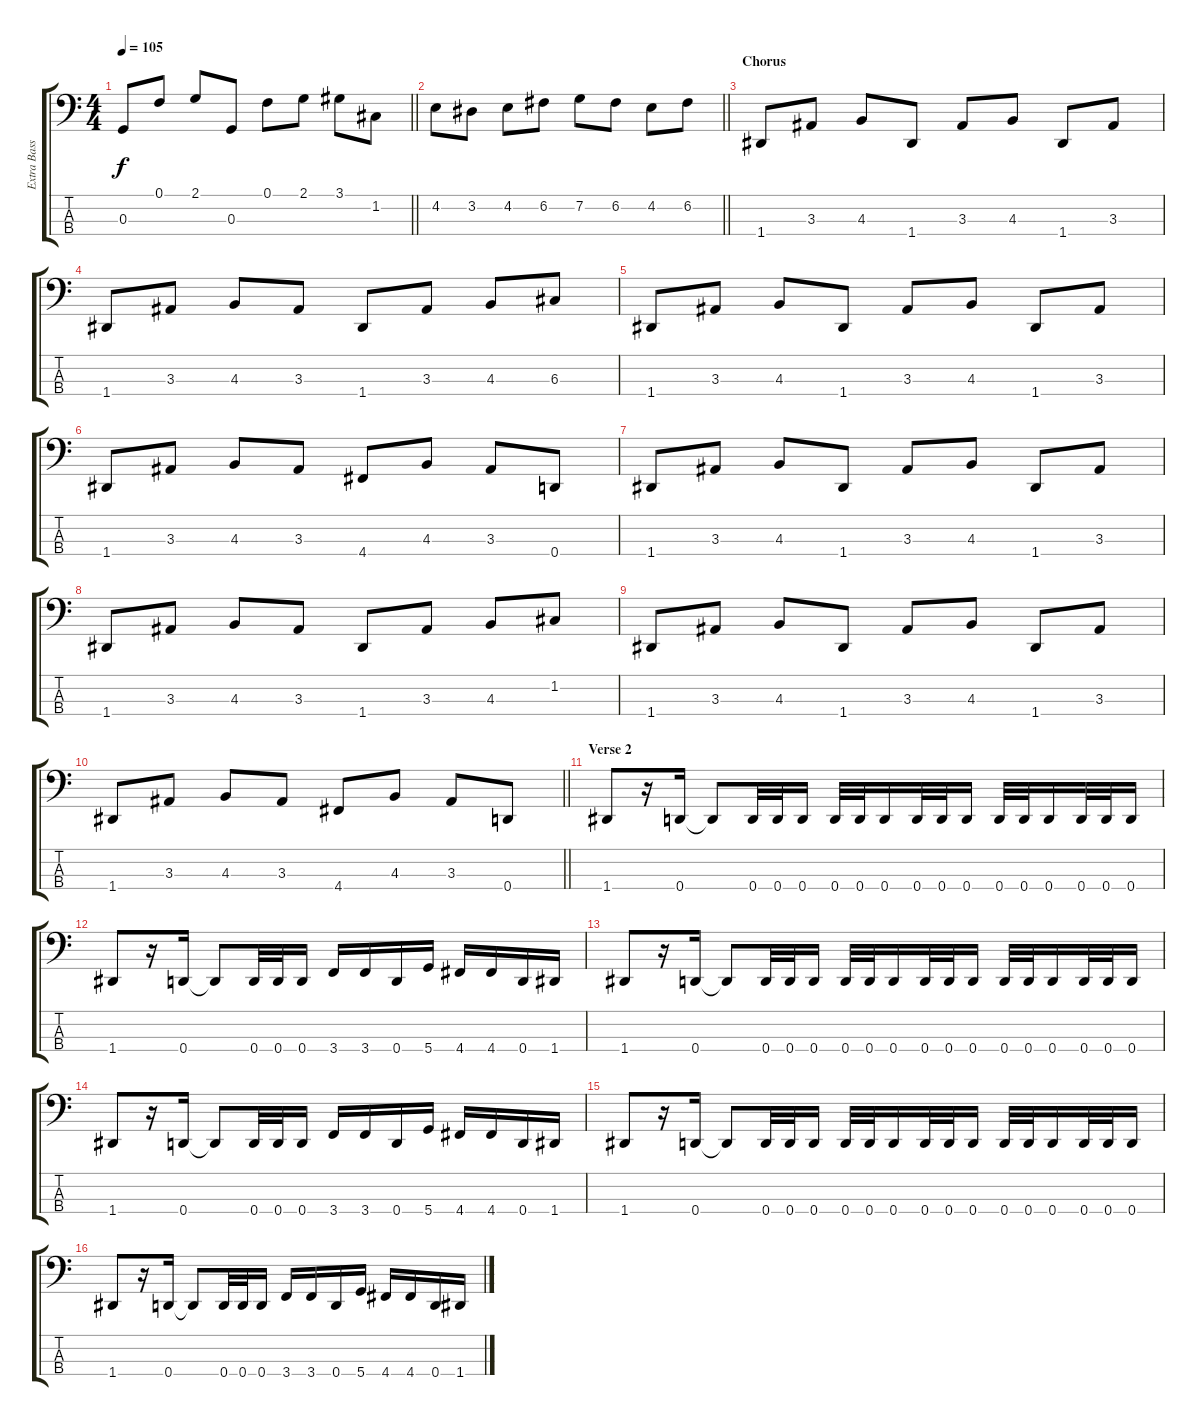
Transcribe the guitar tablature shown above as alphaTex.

\track ("Extra Bass" "Extra Bass") {instrument electricbassfinger}
\staff {score tabs}
\tuning (F2 C2 G1 D1) {hide}
\ts (4 4)
\tempo 105
\clef f4
\barLineRight lightlight
\ks c
0.3.8{dy f} 0.1.8 2.1.8 0.3.8 0.1.8 2.1.8 3.1.8 1.2.8 |
\barLineRight lightlight
4.2.8 3.2.8 4.2.8 6.2.8 7.2.8 6.2.8 4.2.8 6.2.8 |
\section ("" "Chorus")
1.4.8 3.3.8 4.3.8 1.4.8 3.3.8 4.3.8 1.4.8 3.3.8 |
1.4.8 3.3.8 4.3.8 3.3.8 1.4.8 3.3.8 4.3.8 6.3.8 |
1.4.8 3.3.8 4.3.8 1.4.8 3.3.8 4.3.8 1.4.8 3.3.8 |
1.4.8 3.3.8 4.3.8 3.3.8 4.4.8 4.3.8 3.3.8 0.4.8 |
1.4.8{beam Up} 3.3.8{beam Up} 4.3.8 1.4.8 3.3.8 4.3.8 1.4.8 3.3.8 |
1.4.8 3.3.8 4.3.8 3.3.8 1.4.8 3.3.8 4.3.8{beam Up} 1.2.8{beam Up} |
1.4.8 3.3.8 4.3.8 1.4.8 3.3.8 4.3.8 1.4.8 3.3.8 |
\barLineRight lightlight
1.4.8 3.3.8 4.3.8 3.3.8 4.4.8 4.3.8 3.3.8 0.4.8 |
\section ("" "Verse 2")
1.4.8 r.16 0.4.16 0.4{t}.8 0.4.32 0.4.32 0.4.16 0.4.32 0.4.32 0.4.16 0.4.32 0.4.32 0.4.16 0.4.32 0.4.32 0.4.16 0.4.32 0.4.32 0.4.16 |
1.4.8 r.16 0.4.16 0.4{t}.8 0.4.32 0.4.32 0.4.16 3.4.16 3.4.16 0.4.16 5.4.16 4.4.16 4.4.16 0.4.16 1.4.16 |
1.4.8 r.16 0.4.16 0.4{t}.8 0.4.32 0.4.32 0.4.16 0.4.32 0.4.32 0.4.16 0.4.32 0.4.32 0.4.16 0.4.32 0.4.32 0.4.16 0.4.32 0.4.32 0.4.16 |
1.4.8 r.16 0.4.16 0.4{t}.8 0.4.32 0.4.32 0.4.16 3.4.16 3.4.16 0.4.16 5.4.16 4.4.16 4.4.16 0.4.16 1.4.16 |
1.4.8 r.16 0.4.16 0.4{t}.8 0.4.32 0.4.32 0.4.16 0.4.32 0.4.32 0.4.16 0.4.32 0.4.32 0.4.16 0.4.32 0.4.32 0.4.16 0.4.32 0.4.32 0.4.16 |
1.4.8 r.16 0.4.16 0.4{t}.8 0.4.32 0.4.32 0.4.16 3.4.16 3.4.16 0.4.16 5.4.16 4.4.16 4.4.16 0.4.16 1.4.16
